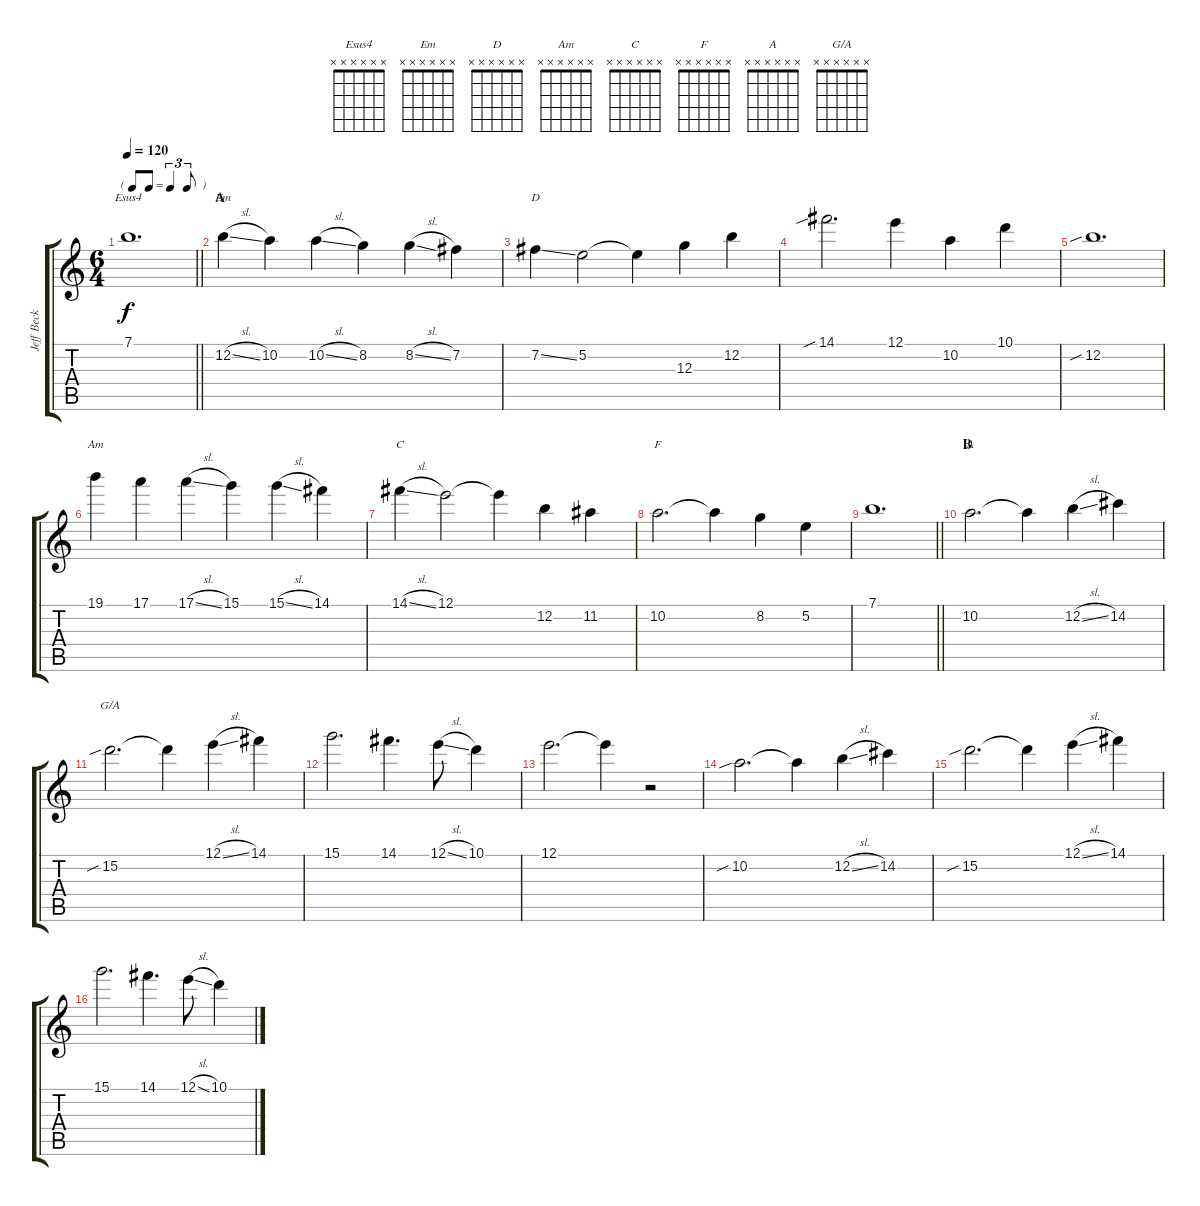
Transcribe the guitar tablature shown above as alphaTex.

\track ("Jeff Beck 1" "Jeff Beck ") {mute instrument overdrivenguitar}
\staff {score tabs}
\tuning (E4 B3 G3 D3 A2 E2) {hide}
\chord ("Esus4" x x x x x x)
\chord ("Em" x x x x x x)
\chord ("D" x x x x x x)
\chord ("Am" x x x x x x)
\chord ("C" x x x x x x)
\chord ("F" x x x x x x)
\chord ("A" x x x x x x)
\chord ("G/A" x x x x x x)
\ts (6 4)
\tf triplet8th
\tempo 120
\clef g2
\barLineRight lightlight
\ks c
7.1.1{d ch "Esus4" dy f} |
\section ("" "A")
12.2{sl}.4{ch "Em"} 10.2.4 10.2{sl}.4 8.2.4 8.2{sl}.4 7.2.4 |
7.2{ss}.4{ch "D"} 5.2.2 5.2{t}.4 12.3.4 12.2.4 |
14.1{sib}.2{d} 12.1.4 10.2.4 10.1.4 |
12.2{sib}.1{d} |
19.1.4{ch "Am"} 17.1.4 17.1{sl}.4 15.1.4 15.1{sl}.4 14.1.4 |
14.1{sl}.4{ch "C"} 12.1.2 12.1{t}.4 12.2.4 11.2.4 |
10.2.2{d ch "F"} 10.2{t}.4 8.2.4 5.2.4 |
\barLineRight lightlight
7.1.1{d} |
\section ("" "B")
10.2.2{d ch "A"} 10.2{t}.4 12.2{sl}.4 14.2.4 |
15.2{sib}.2{d ch "G/A"} 15.2{t}.4 12.1{sl}.4 14.1.4 |
15.1.2{d} 14.1.4{d} 12.1{sl}.8 10.1.4 |
12.1.2{d} 12.1{t}.4 r.2 |
10.2{sib}.2{d} 10.2{t}.4 12.2{sl}.4 14.2.4 |
15.2{sib}.2{d} 15.2{t}.4 12.1{sl}.4 14.1.4 |
15.1.2{d} 14.1.4{d} 12.1{sl}.8 10.1.4
